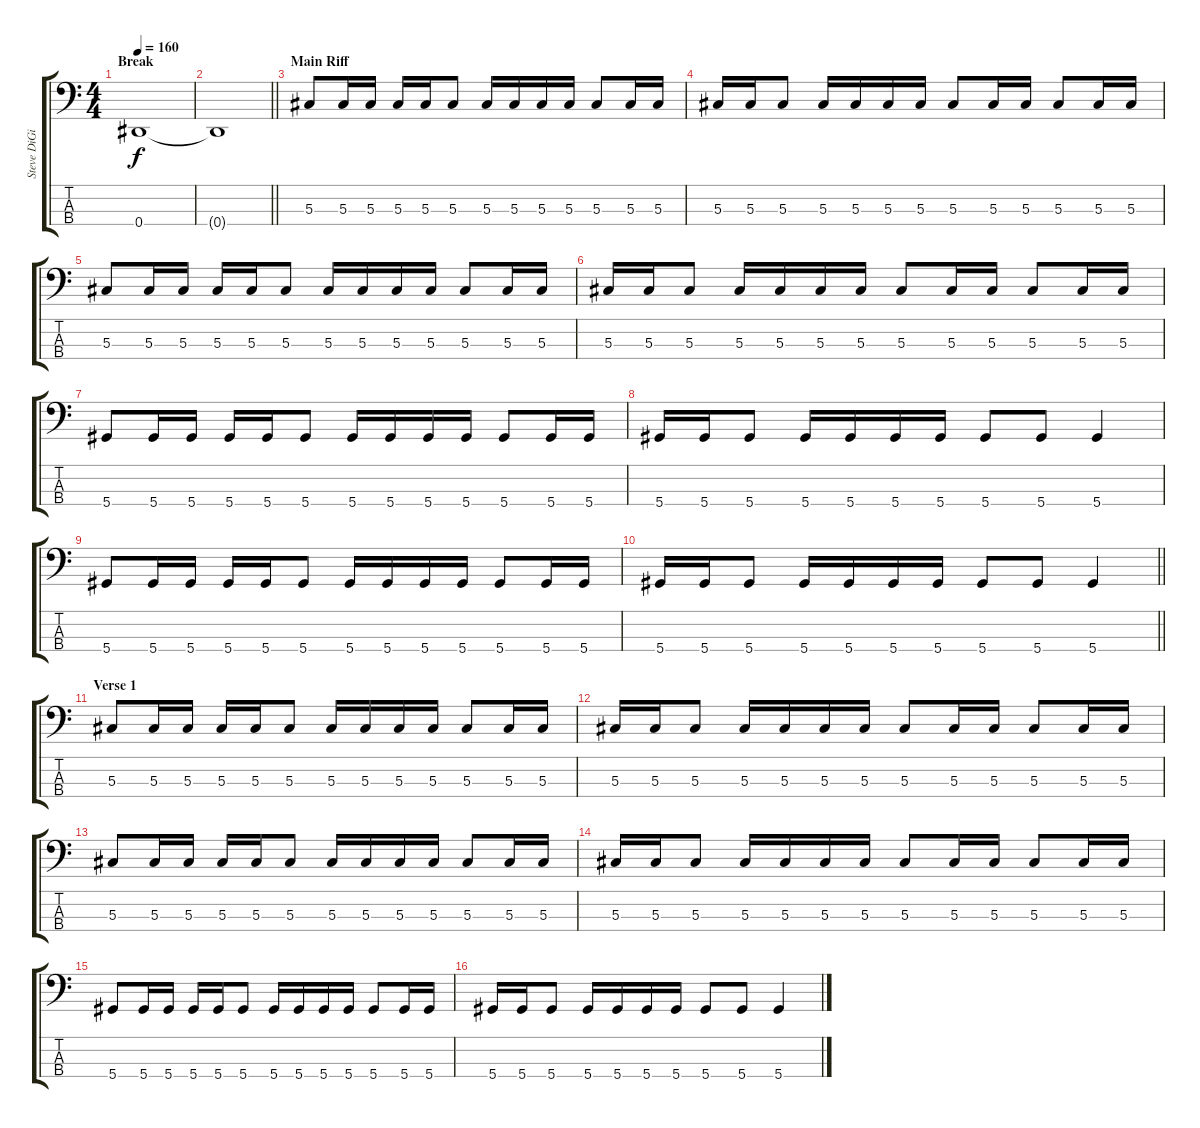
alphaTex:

\track ("Steve DiGiorgio" "Steve DiGi") {instrument fretlessbass}
\staff {score tabs}
\tuning (Gb2 Db2 Ab1 Eb1) {hide}
\ts (4 4)
\section ("" "Break")
\tempo 160
\clef f4
\ks c
0.4.1{dy f} |
\barLineRight lightlight
0.4{t}.1 |
\section ("" "Main Riff")
5.3.8 5.3.16 5.3.16 5.3.16 5.3.16 5.3.8 5.3.16 5.3.16 5.3.16 5.3.16 5.3.8 5.3.16 5.3.16 |
5.3.16 5.3.16 5.3.8 5.3.16 5.3.16 5.3.16 5.3.16 5.3.8 5.3.16 5.3.16 5.3.8 5.3.16 5.3.16 |
5.3.8 5.3.16 5.3.16 5.3.16 5.3.16 5.3.8 5.3.16 5.3.16 5.3.16 5.3.16 5.3.8 5.3.16 5.3.16 |
5.3.16 5.3.16 5.3.8 5.3.16 5.3.16 5.3.16 5.3.16 5.3.8 5.3.16 5.3.16 5.3.8 5.3.16 5.3.16 |
5.4.8 5.4.16 5.4.16 5.4.16 5.4.16 5.4.8 5.4.16 5.4.16 5.4.16 5.4.16 5.4.8 5.4.16 5.4.16 |
5.4.16 5.4.16 5.4.8 5.4.16 5.4.16 5.4.16 5.4.16 5.4.8 5.4.8 5.4.4 |
5.4.8 5.4.16 5.4.16 5.4.16 5.4.16 5.4.8 5.4.16 5.4.16 5.4.16 5.4.16 5.4.8 5.4.16 5.4.16 |
\barLineRight lightlight
5.4.16 5.4.16 5.4.8 5.4.16 5.4.16 5.4.16 5.4.16 5.4.8 5.4.8 5.4.4 |
\section ("" "Verse 1")
5.3.8 5.3.16 5.3.16 5.3.16 5.3.16 5.3.8 5.3.16 5.3.16 5.3.16 5.3.16 5.3.8 5.3.16 5.3.16 |
5.3.16 5.3.16 5.3.8 5.3.16 5.3.16 5.3.16 5.3.16 5.3.8 5.3.16 5.3.16 5.3.8 5.3.16 5.3.16 |
5.3.8 5.3.16 5.3.16 5.3.16 5.3.16 5.3.8 5.3.16 5.3.16 5.3.16 5.3.16 5.3.8 5.3.16 5.3.16 |
5.3.16 5.3.16 5.3.8 5.3.16 5.3.16 5.3.16 5.3.16 5.3.8 5.3.16 5.3.16 5.3.8 5.3.16 5.3.16 |
5.4.8 5.4.16 5.4.16 5.4.16 5.4.16 5.4.8 5.4.16 5.4.16 5.4.16 5.4.16 5.4.8 5.4.16 5.4.16 |
5.4.16 5.4.16 5.4.8 5.4.16 5.4.16 5.4.16 5.4.16 5.4.8 5.4.8 5.4.4
